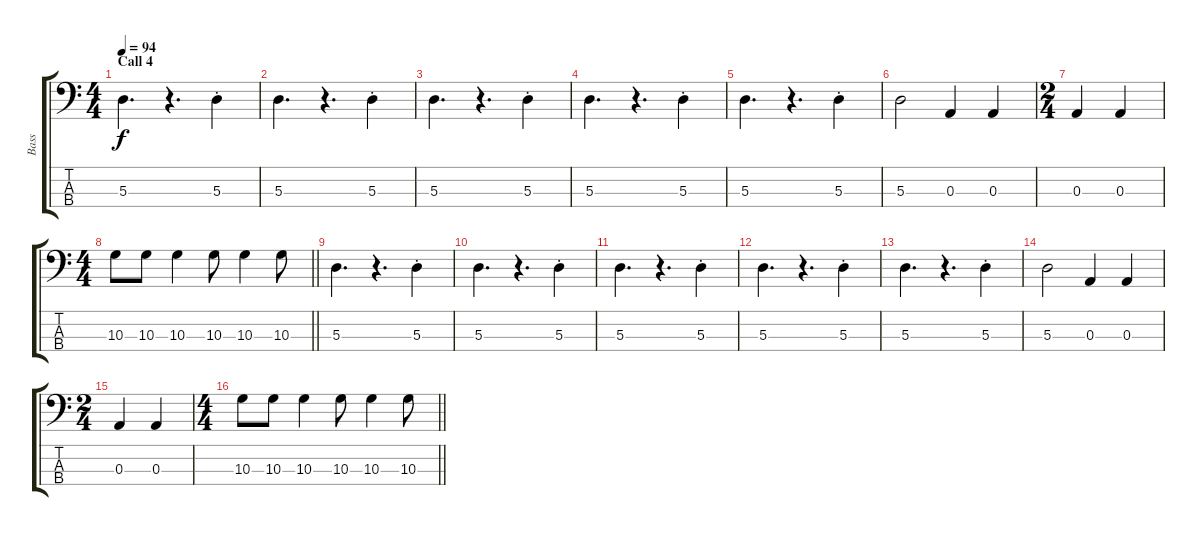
\track ("Bass" "Bass") {instrument electricbassfinger}
\staff {score tabs}
\tuning (G2 D2 A1 E1) {hide}
\ts (4 4)
\section ("" "Call 4")
\tempo 94
\clef f4
\ks c
5.3.4{d dy f} r.4{d} 5.3{st}.4 |
5.3.4{d} r.4{d} 5.3{st}.4 |
5.3.4{d} r.4{d} 5.3{st}.4 |
5.3.4{d} r.4{d} 5.3{st}.4 |
5.3.4{d} r.4{d} 5.3{st}.4 |
5.3.2 0.3.4 0.3.4 |
\ts (2 4)
0.3.4 0.3.4 |
\ts (4 4)
\barLineRight lightlight
10.3.8 10.3.8 10.3.4 10.3.8 10.3.4 10.3.8 |
5.3.4{d} r.4{d} 5.3{st}.4 |
5.3.4{d} r.4{d} 5.3{st}.4 |
5.3.4{d} r.4{d} 5.3{st}.4 |
5.3.4{d} r.4{d} 5.3{st}.4 |
5.3.4{d} r.4{d} 5.3{st}.4 |
5.3.2 0.3.4 0.3.4 |
\ts (2 4)
0.3.4 0.3.4 |
\ts (4 4)
\barLineRight lightlight
10.3.8 10.3.8 10.3.4 10.3.8 10.3.4 10.3.8
